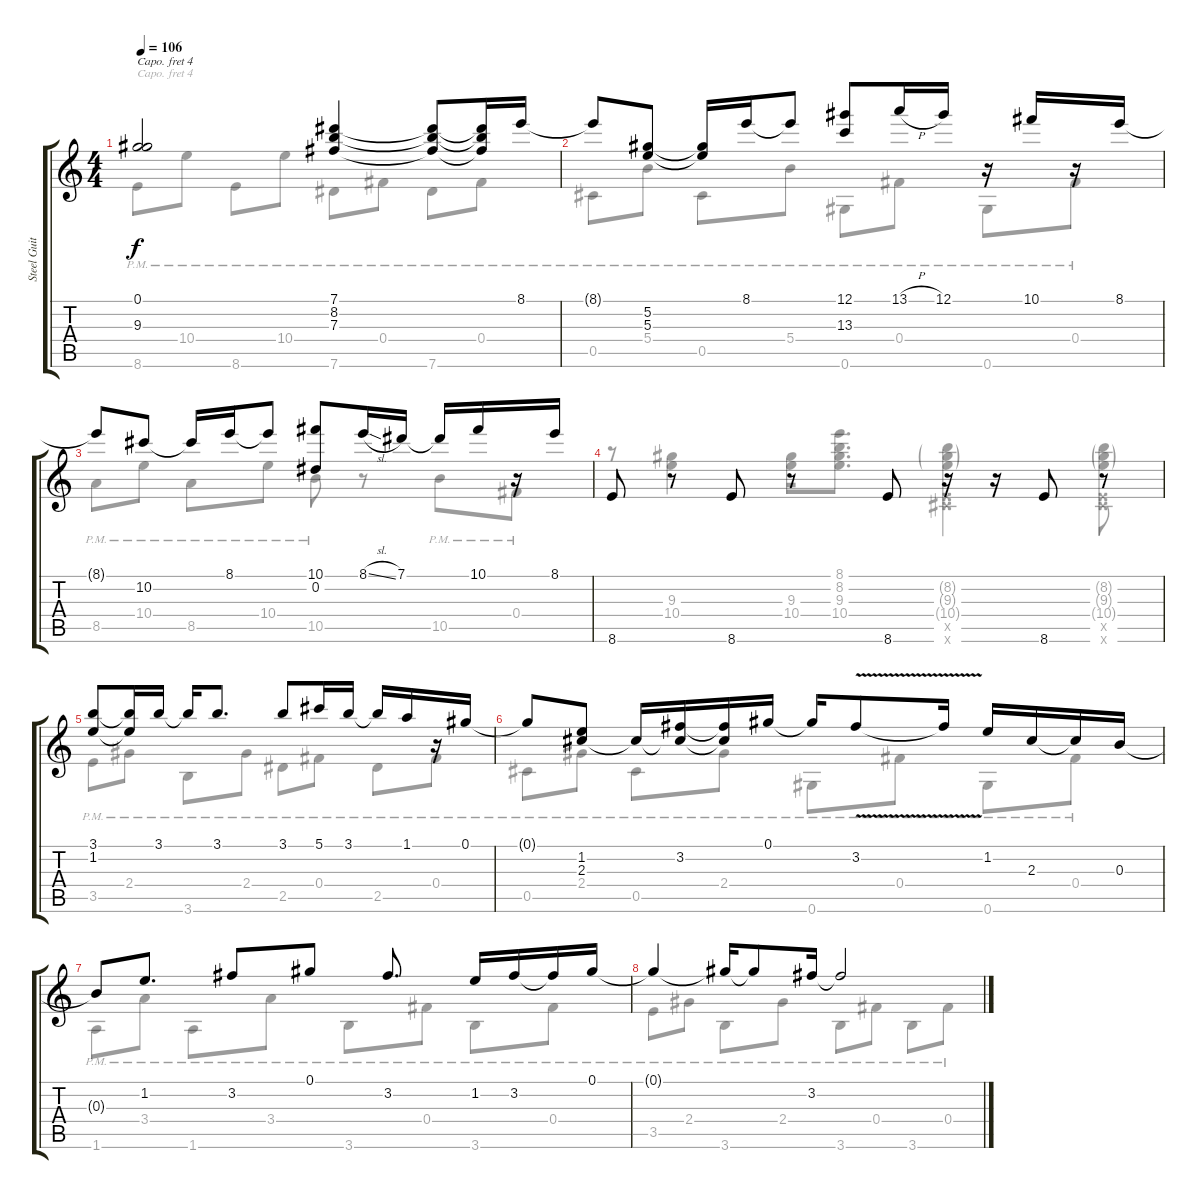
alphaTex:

\track ("Steel Guitar" "Steel Guit") {instrument acousticguitarsteel}
\staff {score tabs}
\capo 4
\tuning (E4 B3 G3 D3 A2 E2) {hide}
\voice
\ts (4 4)
\tempo 106
\clef g2
\ks c
(0.1 9.3).2{dy f} (7.1 8.2 7.3).4 (7.1{t} 8.2{t} 7.3{t}).8 (7.1{t} 8.2{t} 7.3{t}).16 8.1.16 |
8.1{t}.8 (5.2 5.3).8 (5.2{t} 5.3{t}).16 8.1.16 8.1{t}.8 (12.1 13.3).8 13.1{h}.16 12.1.16 r.16 10.1.16 r.16 8.1.16 |
8.1{t}.8 10.2.8 10.2{t}.16 8.1.16 8.1{t}.8 (10.1 0.2).8 8.1{sl}.16 7.1.16 7.1{t}.16 10.1.16 r.16 8.1.16 |
8.6.8 r.8 8.6.8 r.8 8.6.8 r.16 r.16 8.6.8 r.8 |
(3.1 1.2).8 (3.1{t} 1.2{t}).16 3.1.16 3.1{t}.16 3.1.8{d} 3.1.8 5.1.16 3.1.16 3.1{t}.16 1.1.16 r.16 0.1.16 |
0.1{t}.8 (1.2 2.3).8 2.3{t}.16 (3.2 2.3{t}).16 (3.2{t} 2.3{t}).16 0.1.16 0.1{t}.16 3.2{v}.8 3.2{t}.16 1.2.16 2.3.16 2.3{t}.16 0.3.16 |
0.3{t}.8 1.2.8{d} 3.2.8 0.1.8 3.2.8{d} 1.2.16 3.2.16 3.2{t}.16 0.1.16 |
0.1{t}.4 0.1{t}.16 0.1{t}.8 3.2.16 3.2{t}.2
\voice
\clef g2
\ottava regular
\simile none
\ks c
8.6{pm}.8{dy f} 10.4{pm}.8 8.6{pm}.8 10.4{pm}.8 7.6{pm}.8 0.4{pm}.8 7.6{pm}.8 0.4{pm}.8 |
0.5{pm}.8 5.4{pm}.8 0.5{pm}.8 5.4{pm}.8 0.6{pm}.8 0.4{pm}.8 0.6{pm}.8 0.4{pm}.8 |
8.5{pm}.8 10.4{pm}.8 8.5{pm}.8 10.4{pm}.8 10.5{pm}.8 r.8 10.5{pm}.8 0.4{pm}.8 |
r.8 (9.3 10.4).4 (9.3 10.4).16 (8.1 8.2 9.3 10.4).8{d} (8.2{g} 9.3{g} 10.4{g} 0.5{x} 8.6{x}).4 (8.2{g} 9.3{g} 10.4{g} 0.5{x} 8.6{x}).8 |
3.5{pm}.8 2.4{pm}.8 3.6{pm}.8 2.4{pm}.8 2.5{pm}.8 0.4{pm}.8 2.5{pm}.8 0.4{pm}.8 |
0.5{pm}.8 2.4{pm}.8 0.5{pm}.8 2.4{pm}.8 0.6{pm}.8 0.4{pm}.8 0.6{pm}.8 0.4{pm}.8 |
1.6{pm}.8 3.4{pm}.8 1.6{pm}.8 3.4{pm}.8 3.6{pm}.8 0.4{pm}.8 3.6{pm}.8 0.4{pm}.8 |
3.5{pm}.8 2.4{pm}.8 3.6{pm}.8 2.4{pm}.8 3.6{pm}.8 0.4{pm}.8 3.6{pm}.8 0.4{pm}.8
